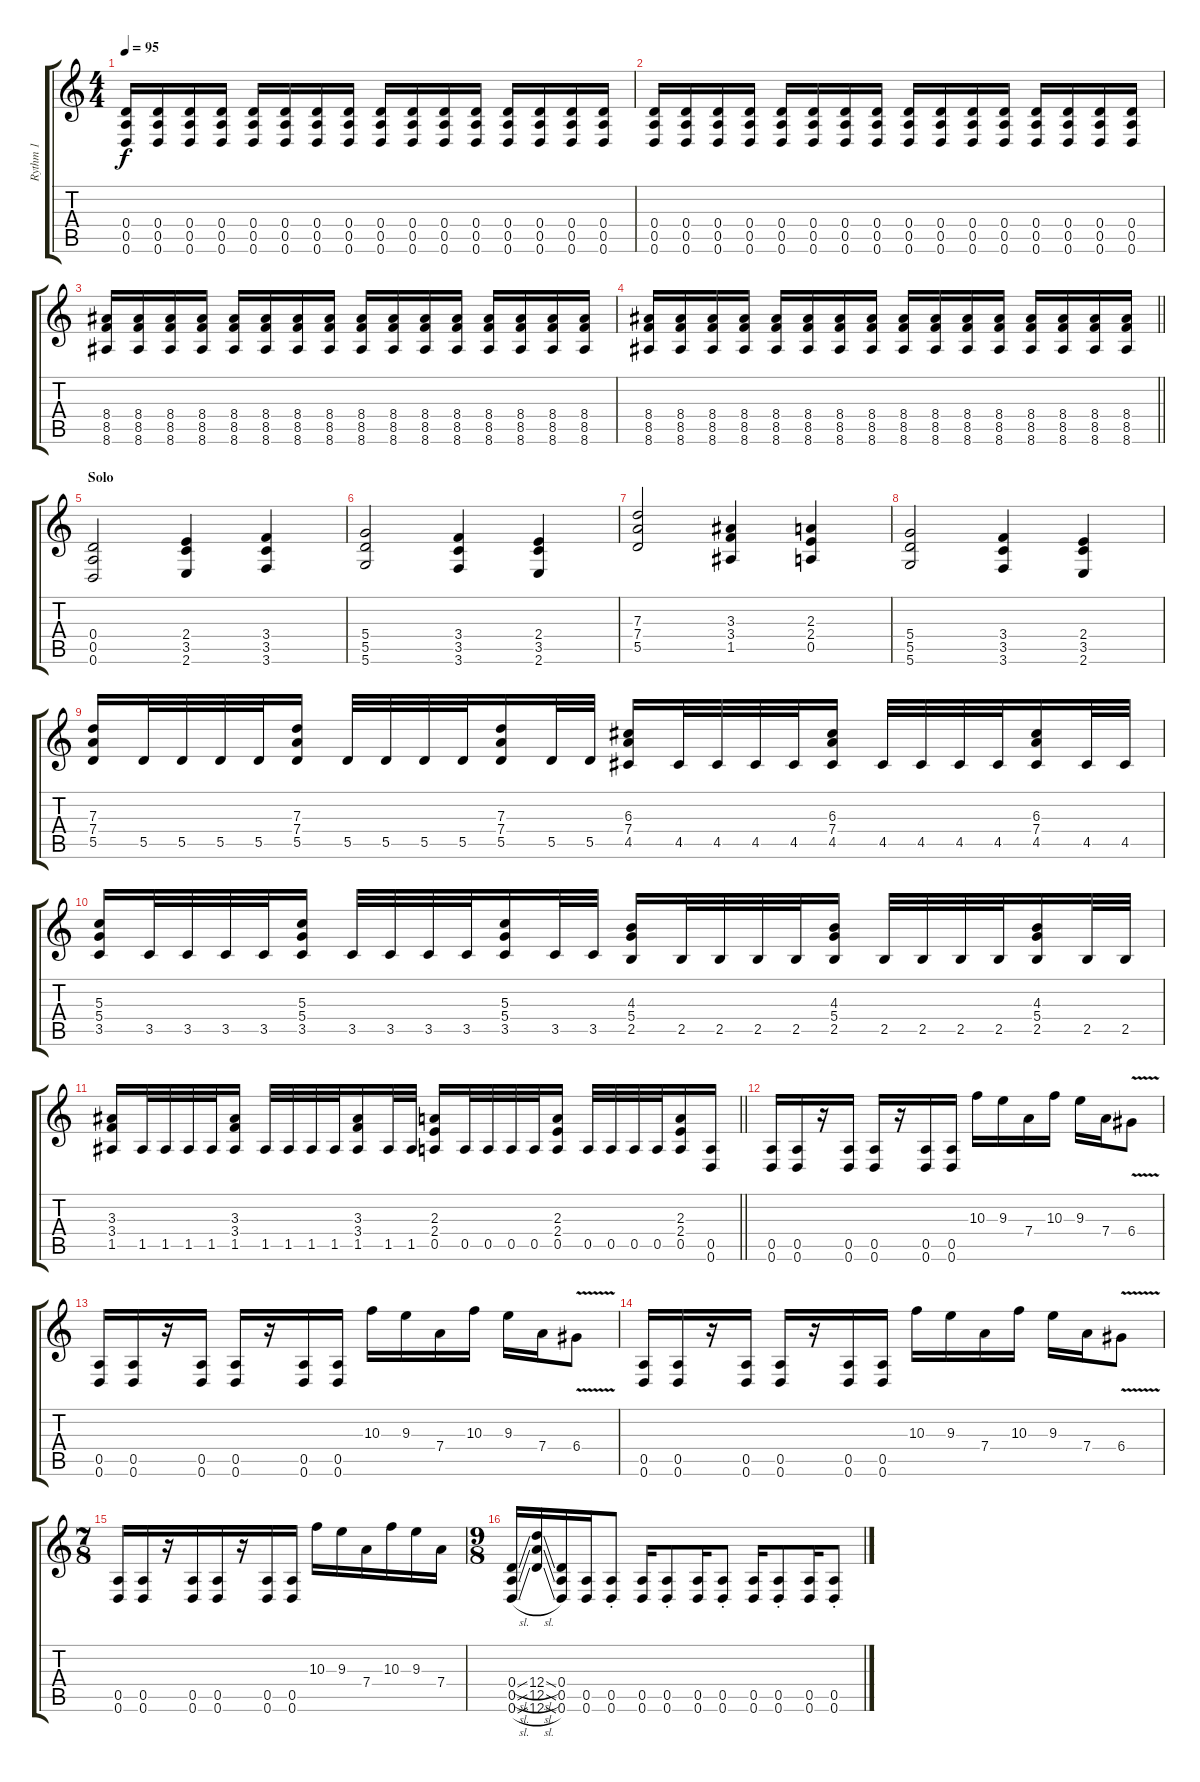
\track ("Rythm 1" "Rythm 1") {instrument distortionguitar}
\staff {score tabs}
\tuning (E4 B3 G3 D3 A2 D2) {hide}
\ts (4 4)
\tempo 95
\clef g2
\ks c
(0.4 0.5 0.6).16{dy f} (0.4 0.5 0.6).16 (0.4 0.5 0.6).16 (0.4 0.5 0.6).16 (0.4 0.5 0.6).16 (0.4 0.5 0.6).16 (0.4 0.5 0.6).16 (0.4 0.5 0.6).16 (0.4 0.5 0.6).16 (0.4 0.5 0.6).16 (0.4 0.5 0.6).16 (0.4 0.5 0.6).16 (0.4 0.5 0.6).16 (0.4 0.5 0.6).16 (0.4 0.5 0.6).16 (0.4 0.5 0.6).16 |
(0.4 0.5 0.6).16 (0.4 0.5 0.6).16 (0.4 0.5 0.6).16 (0.4 0.5 0.6).16 (0.4 0.5 0.6).16 (0.4 0.5 0.6).16 (0.4 0.5 0.6).16 (0.4 0.5 0.6).16 (0.4 0.5 0.6).16 (0.4 0.5 0.6).16 (0.4 0.5 0.6).16 (0.4 0.5 0.6).16 (0.4 0.5 0.6).16 (0.4 0.5 0.6).16 (0.4 0.5 0.6).16 (0.4 0.5 0.6).16 |
(8.4 8.5 8.6).16 (8.4 8.5 8.6).16 (8.4 8.5 8.6).16 (8.4 8.5 8.6).16 (8.4 8.5 8.6).16 (8.4 8.5 8.6).16 (8.4 8.5 8.6).16 (8.4 8.5 8.6).16 (8.4 8.5 8.6).16 (8.4 8.5 8.6).16 (8.4 8.5 8.6).16 (8.4 8.5 8.6).16 (8.4 8.5 8.6).16 (8.4 8.5 8.6).16 (8.4 8.5 8.6).16 (8.4 8.5 8.6).16 |
\barLineRight lightlight
(8.4 8.5 8.6).16 (8.4 8.5 8.6).16 (8.4 8.5 8.6).16 (8.4 8.5 8.6).16 (8.4 8.5 8.6).16 (8.4 8.5 8.6).16 (8.4 8.5 8.6).16 (8.4 8.5 8.6).16 (8.4 8.5 8.6).16 (8.4 8.5 8.6).16 (8.4 8.5 8.6).16 (8.4 8.5 8.6).16 (8.4 8.5 8.6).16 (8.4 8.5 8.6).16 (8.4 8.5 8.6).16 (8.4 8.5 8.6).16 |
\section ("" "Solo")
(0.4 0.5 0.6).2 (2.4 3.5 2.6).4 (3.4 3.5 3.6).4 |
(5.4 5.5 5.6).2 (3.4 3.5 3.6).4 (2.4 3.5 2.6).4 |
(7.3 7.4 5.5).2 (3.3 3.4 1.5).4 (2.3 2.4 0.5).4 |
(5.4 5.5 5.6).2 (3.4 3.5 3.6).4 (2.4 3.5 2.6).4 |
(7.3 7.4 5.5).16 5.5.32 5.5.32 5.5.32 5.5.32 (7.3 7.4 5.5).16 5.5.32 5.5.32 5.5.32 5.5.32 (7.3 7.4 5.5).16 5.5.32 5.5.32 (6.3 7.4 4.5).16 4.5.32 4.5.32 4.5.32 4.5.32 (6.3 7.4 4.5).16 4.5.32 4.5.32 4.5.32 4.5.32 (6.3 7.4 4.5).16 4.5.32 4.5.32 |
(5.3 5.4 3.5).16 3.5.32 3.5.32 3.5.32 3.5.32 (5.3 5.4 3.5).16 3.5.32 3.5.32 3.5.32 3.5.32 (5.3 5.4 3.5).16 3.5.32 3.5.32 (4.3 5.4 2.5).16 2.5.32 2.5.32 2.5.32 2.5.32 (4.3 5.4 2.5).16 2.5.32 2.5.32 2.5.32 2.5.32 (4.3 5.4 2.5).16 2.5.32 2.5.32 |
\barLineRight lightlight
(3.3 3.4 1.5).16 1.5.32 1.5.32 1.5.32 1.5.32 (3.3 3.4 1.5).16 1.5.32 1.5.32 1.5.32 1.5.32 (3.3 3.4 1.5).16 1.5.32 1.5.32 (2.3 2.4 0.5).16 0.5.32 0.5.32 0.5.32 0.5.32 (2.3 2.4 0.5).16 0.5.32 0.5.32 0.5.32 0.5.32 (2.3 2.4 0.5).16 (0.5 0.6).16 |
(0.5 0.6).16 (0.5 0.6).16 r.16 (0.5 0.6).16 (0.5 0.6).16 r.16 (0.5 0.6).16 (0.5 0.6).16 10.3.16 9.3.16 7.4.16 10.3.16 9.3.16 7.4.16 6.4{v}.8 |
(0.5 0.6).16 (0.5 0.6).16 r.16 (0.5 0.6).16 (0.5 0.6).16 r.16 (0.5 0.6).16 (0.5 0.6).16 10.3.16 9.3.16 7.4.16 10.3.16 9.3.16 7.4.16 6.4{v}.8 |
(0.5 0.6).16 (0.5 0.6).16 r.16 (0.5 0.6).16 (0.5 0.6).16 r.16 (0.5 0.6).16 (0.5 0.6).16 10.3.16 9.3.16 7.4.16 10.3.16 9.3.16 7.4.16 6.4{v}.8 |
\ts (7 8)
(0.5 0.6).16 (0.5 0.6).16 r.16 (0.5 0.6).16 (0.5 0.6).16 r.16 (0.5 0.6).16 (0.5 0.6).16 10.3.16 9.3.16 7.4.16 10.3.16 9.3.16 7.4.16 |
\ts (9 8)
(0.4{sl} 0.5{sl} 0.6{sl}).16 (12.4{sl} 12.5{sl} 12.6{sl}).16 (0.4 0.5 0.6).16 (0.5 0.6).16 (0.5{st} 0.6{st}).8 (0.5 0.6).16 (0.5{st} 0.6{st}).8 (0.5 0.6).16 (0.5{st} 0.6{st}).8 (0.5 0.6).16 (0.5{st} 0.6{st}).8 (0.5 0.6).16 (0.5{st} 0.6{st}).8
